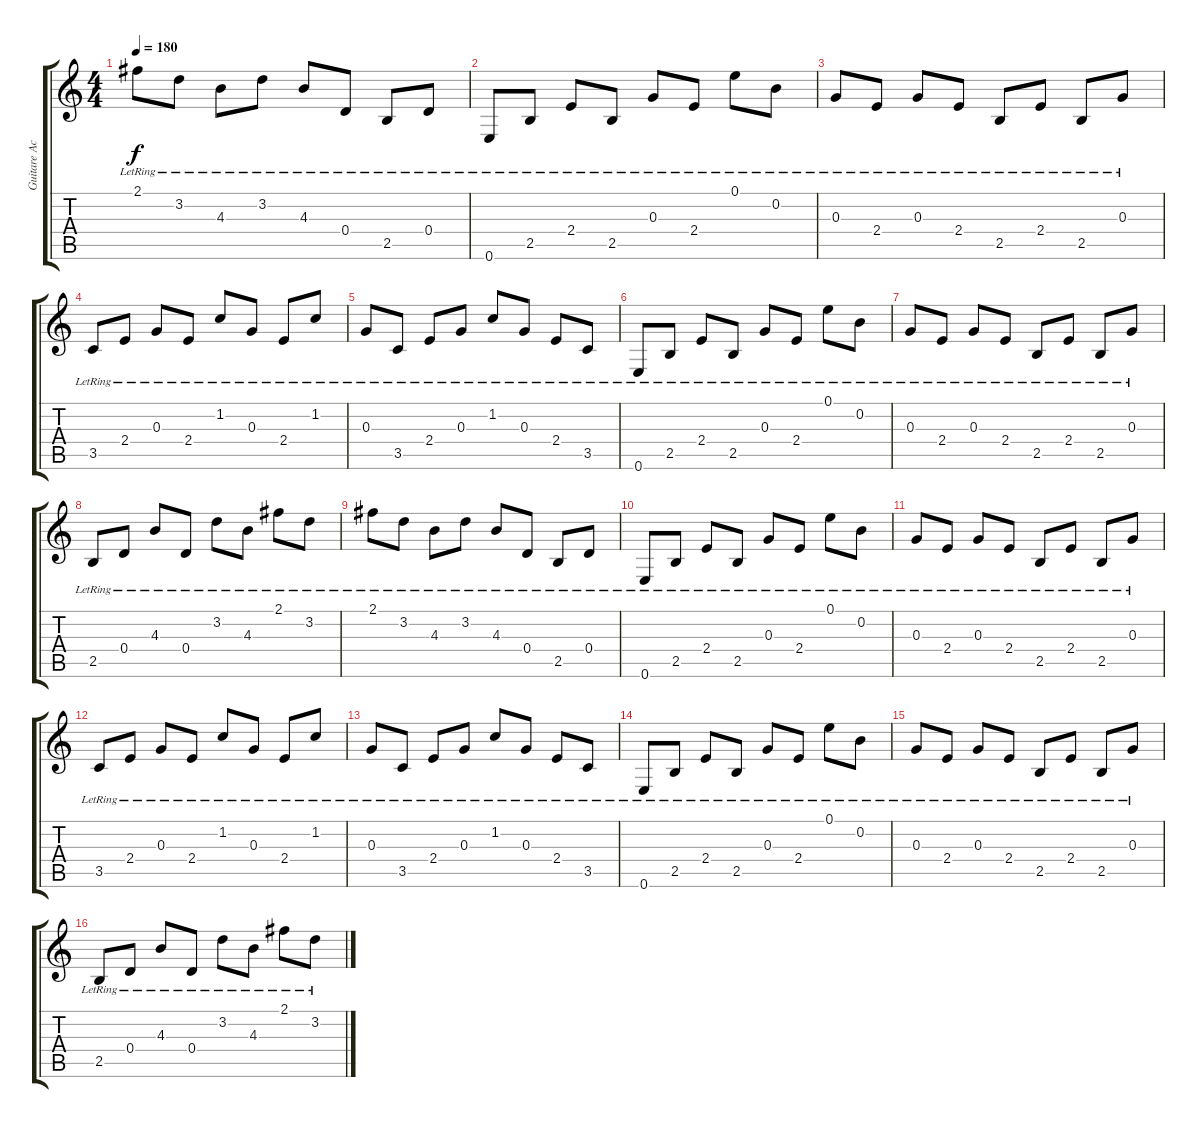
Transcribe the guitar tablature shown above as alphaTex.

\track ("Guitare Acousique" "Guitare Ac") {instrument acousticguitarnylon}
\staff {score tabs}
\tuning (E4 B3 G3 D3 A2 E2) {hide}
\ts (4 4)
\tempo 180
\clef g2
\ks c
2.1{lr}.8{dy f} 3.2{lr}.8 4.3{lr}.8 3.2{lr}.8 4.3{lr}.8 0.4{lr}.8 2.5{lr}.8 0.4{lr}.8 |
0.6{lr}.8 2.5{lr}.8 2.4{lr}.8 2.5{lr}.8 0.3{lr}.8 2.4{lr}.8 0.1{lr}.8 0.2{lr}.8 |
0.3{lr}.8 2.4{lr}.8 0.3{lr}.8 2.4{lr}.8 2.5{lr}.8 2.4{lr}.8 2.5{lr}.8 0.3{lr}.8 |
3.5{lr}.8 2.4{lr}.8 0.3{lr}.8 2.4{lr}.8 1.2{lr}.8 0.3{lr}.8 2.4{lr}.8 1.2{lr}.8 |
0.3{lr}.8 3.5{lr}.8 2.4{lr}.8 0.3{lr}.8 1.2{lr}.8 0.3{lr}.8 2.4{lr}.8 3.5{lr}.8 |
0.6{lr}.8 2.5{lr}.8 2.4{lr}.8 2.5{lr}.8 0.3{lr}.8 2.4{lr}.8 0.1{lr}.8 0.2{lr}.8 |
0.3{lr}.8 2.4{lr}.8 0.3{lr}.8 2.4{lr}.8 2.5{lr}.8 2.4{lr}.8 2.5{lr}.8 0.3{lr}.8 |
2.5{lr}.8 0.4{lr}.8 4.3{lr}.8 0.4{lr}.8 3.2{lr}.8 4.3{lr}.8 2.1{lr}.8 3.2{lr}.8 |
2.1{lr}.8 3.2{lr}.8 4.3{lr}.8 3.2{lr}.8 4.3{lr}.8 0.4{lr}.8 2.5{lr}.8 0.4{lr}.8 |
0.6{lr}.8 2.5{lr}.8 2.4{lr}.8 2.5{lr}.8 0.3{lr}.8 2.4{lr}.8 0.1{lr}.8 0.2{lr}.8 |
0.3{lr}.8 2.4{lr}.8 0.3{lr}.8 2.4{lr}.8 2.5{lr}.8 2.4{lr}.8 2.5{lr}.8 0.3{lr}.8 |
3.5{lr}.8 2.4{lr}.8 0.3{lr}.8 2.4{lr}.8 1.2{lr}.8 0.3{lr}.8 2.4{lr}.8 1.2{lr}.8 |
0.3{lr}.8 3.5{lr}.8 2.4{lr}.8 0.3{lr}.8 1.2{lr}.8 0.3{lr}.8 2.4{lr}.8 3.5{lr}.8 |
0.6{lr}.8 2.5{lr}.8 2.4{lr}.8 2.5{lr}.8 0.3{lr}.8 2.4{lr}.8 0.1{lr}.8 0.2{lr}.8 |
0.3{lr}.8 2.4{lr}.8 0.3{lr}.8 2.4{lr}.8 2.5{lr}.8 2.4{lr}.8 2.5{lr}.8 0.3{lr}.8 |
2.5{lr}.8 0.4{lr}.8 4.3{lr}.8 0.4{lr}.8 3.2{lr}.8 4.3{lr}.8 2.1{lr}.8 3.2{lr}.8
